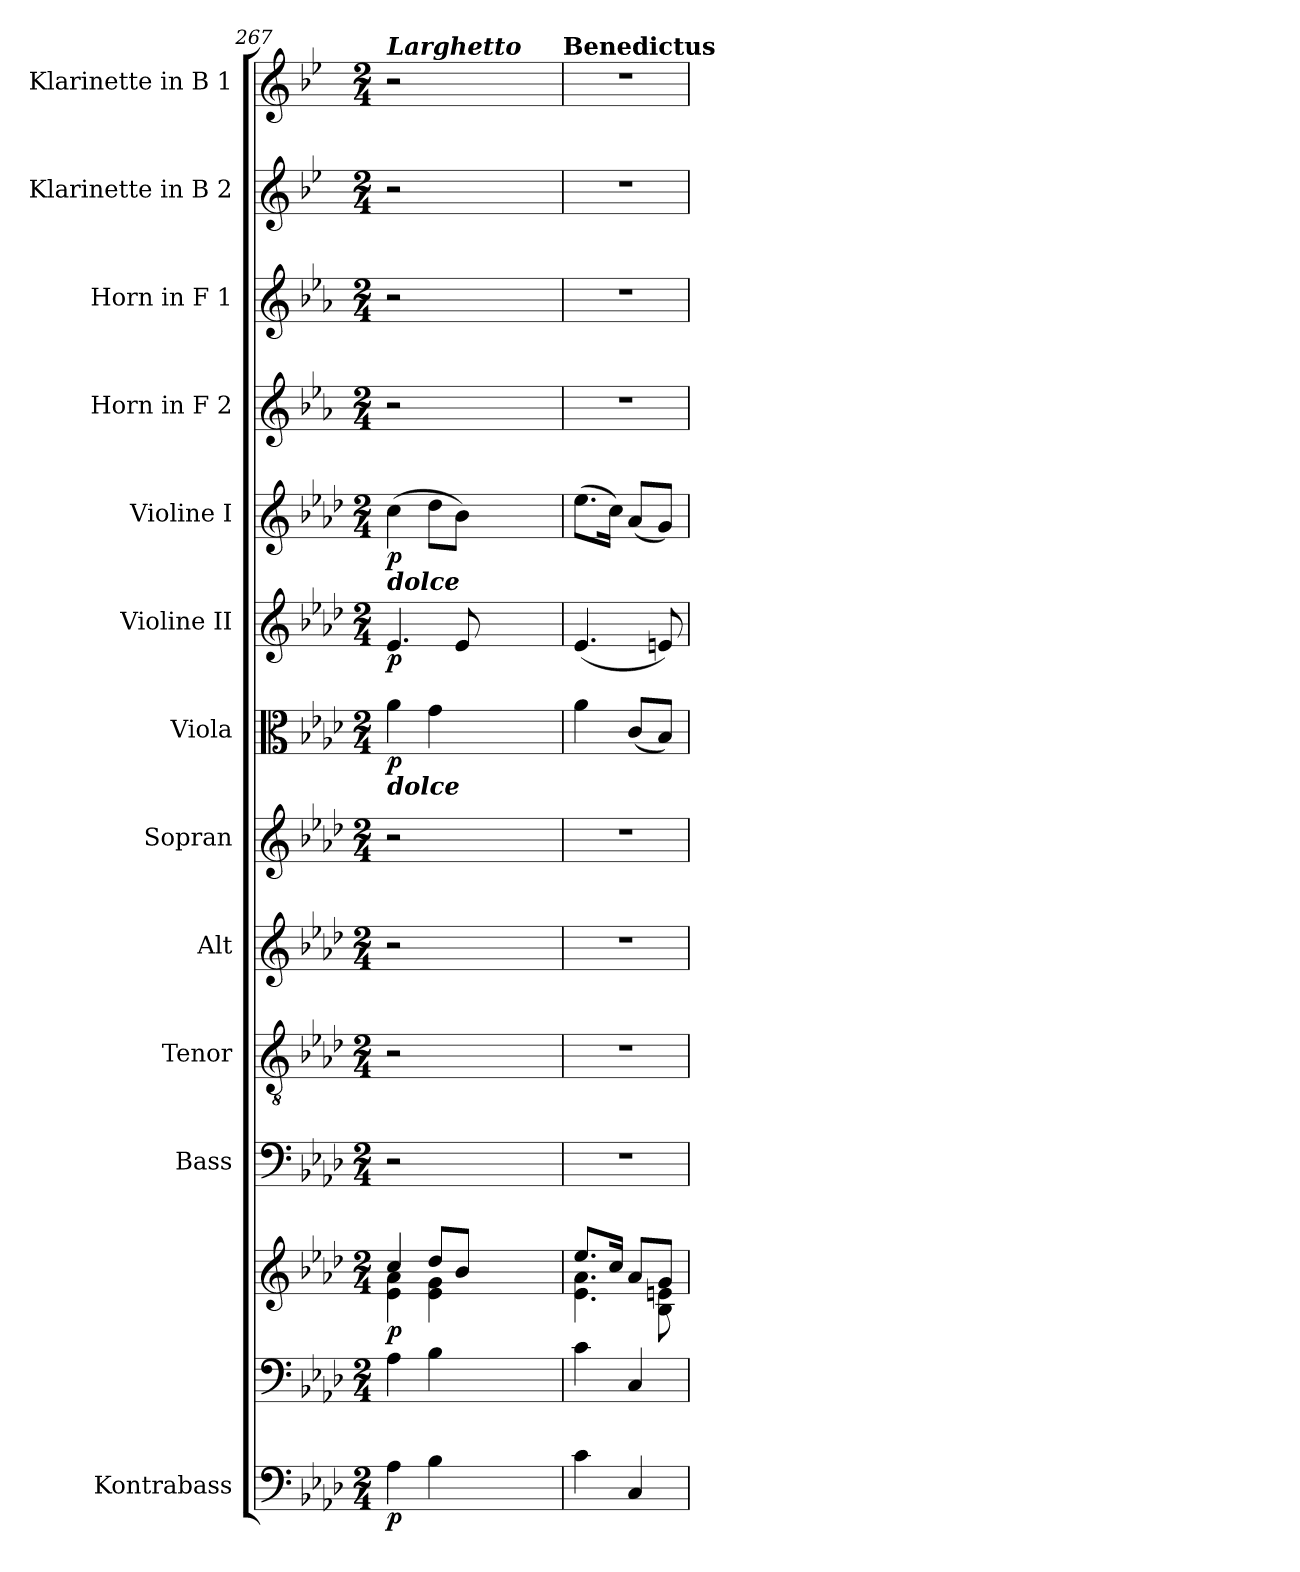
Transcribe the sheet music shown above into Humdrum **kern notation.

**kern	**dynam	**kern	**kern	**dynam	**kern	**kern	**kern	**kern	**kern	**dynam	**kern	**dynam	**kern	**dynam	**kern	**kern	**kern	**kern
*part13	*part13	*part12	*part12	*part12	*part11	*part10	*part9	*part8	*part7	*part7	*part6	*part6	*part5	*part5	*part4	*part3	*part2	*part1
*staff14	*staff14	*staff13	*staff12	*staff12/13	*staff11	*staff10	*staff9	*staff8	*staff7	*staff7	*staff6	*staff6	*staff5	*staff5	*staff4	*staff3	*staff2	*staff1
*I"Kontrabass	*	*	*	*	*I"Bass	*I"Tenor	*I"Alt	*I"Sopran	*I"Viola	*	*I"Violine II	*	*I"Violine I	*	*I"Horn in F 2	*I"Horn in F 1	*I"Klarinette in B 2	*I"Klarinette in B 1
*I'Kb.	*	*	*	*	*I'B	*I'T	*I'A	*I'S	*I'Vla.	*	*I'Vl. II	*	*I'Vl. I	*	*I'Hrn. 2	*I'Hrn. 1	*	*
!!LO:PB:g=z
*clefF4	*	*clefF4	*clefG2	*	*clefF4	*clefGv2	*clefG2	*clefG2	*clefC3	*	*clefG2	*	*clefG2	*	*clefG2	*clefG2	*clefG2	*clefG2
*ITrd7c12	*	*	*	*	*	*	*	*	*	*	*	*	*	*	*ITrd4c7	*ITrd4c7	*ITrd1c2	*ITrd1c2
*k[b-e-a-d-]	*	*k[b-e-a-d-]	*k[b-e-a-d-]	*	*k[b-e-a-d-]	*k[b-e-a-d-]	*k[b-e-a-d-]	*k[b-e-a-d-]	*k[b-e-a-d-]	*	*k[b-e-a-d-]	*	*k[b-e-a-d-]	*	*k[b-e-a-d-]	*k[b-e-a-d-]	*k[b-e-a-d-]	*k[b-e-a-d-]
*A-:	*	*A-:	*A-:	*	*A-:	*A-:	*A-:	*A-:	*A-:	*	*A-:	*	*A-:	*	*A-:	*A-:	*A-:	*A-:
*M2/4	*	*M2/4	*M2/4	*	*M2/4	*M2/4	*M2/4	*M2/4	*M2/4	*	*M2/4	*	*M2/4	*	*M2/4	*M2/4	*M2/4	*M2/4
=267	=267	=267	=267	=267	=267	=267	=267	=267	=267	=267	=267	=267	=267	=267	=267	=267	=267	=267
*	*	*	*^	*	*	*	*	*	*	*	*	*	*	*	*	*	*	*
!	!	!	!	!	!	!	!	!	!	!	!	!	!	!	!	!	!	!	!LO:TX:a:Bi:t=Larghetto
!	!	!	!	!	!	!	!	!	!	!	!	!	!	!LO:TX:b:Bi:t=dolce	!	!	!	!	!
!	!	!	!	!	!	!	!	!	!	!LO:TX:b:Bi:t=dolce	!	!	!	!	!	!	!	!	!
!	!LO:DY:b	!	!	!	!LO:DY:b	!	!	!	!	!	!LO:DY:b	!	!LO:DY:b	!	!LO:DY:b	!	!	!	!
4AA-\	p	4A-\	4cc/	4e-\ 4a-\	p	2r	2r	2r	2r	4a-\	p	4.e-/	p	(>4cc\	p	2r	2r	2r	2r
4BB-\	.	4B-\	8dd-/L	4e-\ 4g\	.	.	.	.	.	4g\	.	.	.	8dd-\L	.	.	.	.	.
.	.	.	8b-/J	.	.	.	.	.	.	.	.	8e-/	.	8b-\J)	.	.	.	.	.
2.ryy	.	2.ryy	2.ryy	2.ryy	.	2.ryy	2.ryy	2.ryy	2.ryy	2.ryy	.	2.ryy	.	2.ryy	.	2.ryy	2.ryy	2.ryy	2.ryy
!	!	!	!	!	!	!	!	!	!	!	!	!	!	!	!	!	!	!	!LO:TX:a:B:t=Benedictus
=268	=268	=268	=268	=268	=268	=268	=268	=268	=268	=268	=268	=268	=268	=268	=268	=268	=268	=268	=268
4C\	.	4c\	8.ee-/L	4.e-\ 4.a-\	.	2r	2r	2r	2r	4a-\	.	(<4.e-/	.	(>8.ee-\L	.	2r	2r	2r	2r
.	.	.	16cc/Jk	.	.	.	.	.	.	.	.	.	.	16cc\Jk)	.	.	.	.	.
4CC/	.	4C/	8a-/L	.	.	.	.	.	.	(<8c/L	.	.	.	(<8a-/L	.	.	.	.	.
.	.	.	8g/J	8B-\ 8en\	.	.	.	.	.	8B-/J)	.	8en/)	.	8g/J)	.	.	.	.	.
*	*	*	*v	*v	*	*	*	*	*	*	*	*	*	*	*	*	*	*	*
=	=	=	=	=	=	=	=	=	=	=	=	=	=	=	=	=	=	=
*-	*-	*-	*-	*-	*-	*-	*-	*-	*-	*-	*-	*-	*-	*-	*-	*-	*-	*-
